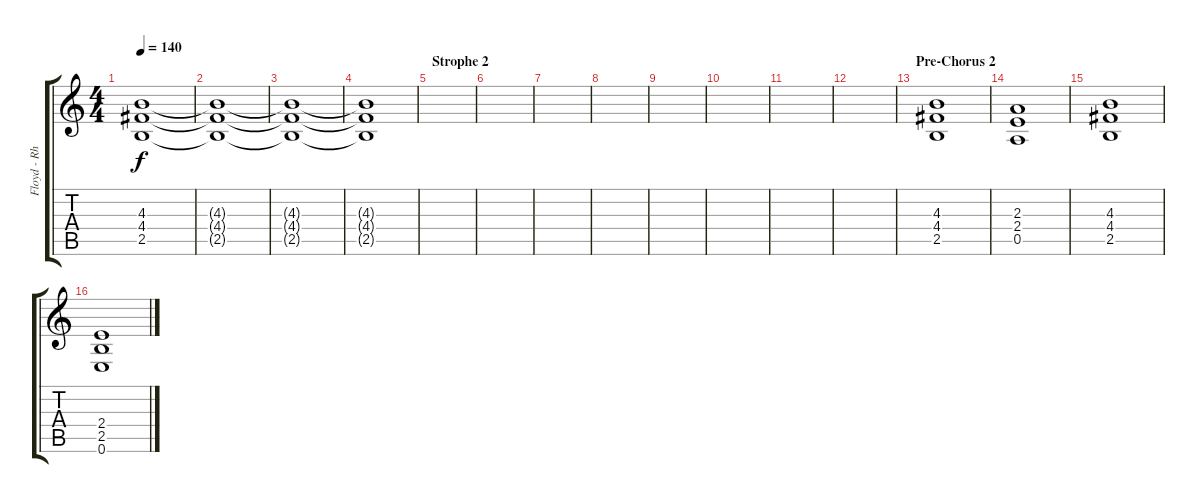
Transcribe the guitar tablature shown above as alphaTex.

\track ("Floyd - Rhythm Guitar 2" "Floyd - Rh") {instrument distortionguitar}
\staff {score tabs}
\tuning (E4 B3 G3 D3 A2 E2) {hide}
\ts (4 4)
\tempo 140
\clef g2
\ks c
(4.3{t} 4.4{t} 2.5{t}).1{dy f} |
(4.3{t} 4.4{t} 2.5{t}).1 |
(4.3{t} 4.4{t} 2.5{t}).1 |
(4.3{t} 4.4{t} 2.5{t}).1 |
\section ("" "Strophe 2")
|
|
|
|
|
|
|
|
\section ("" "Pre-Chorus 2")
(4.3 4.4 2.5).1 |
(2.3 2.4 0.5).1 |
(4.3 4.4 2.5).1 |
(2.4 2.5 0.6).1
